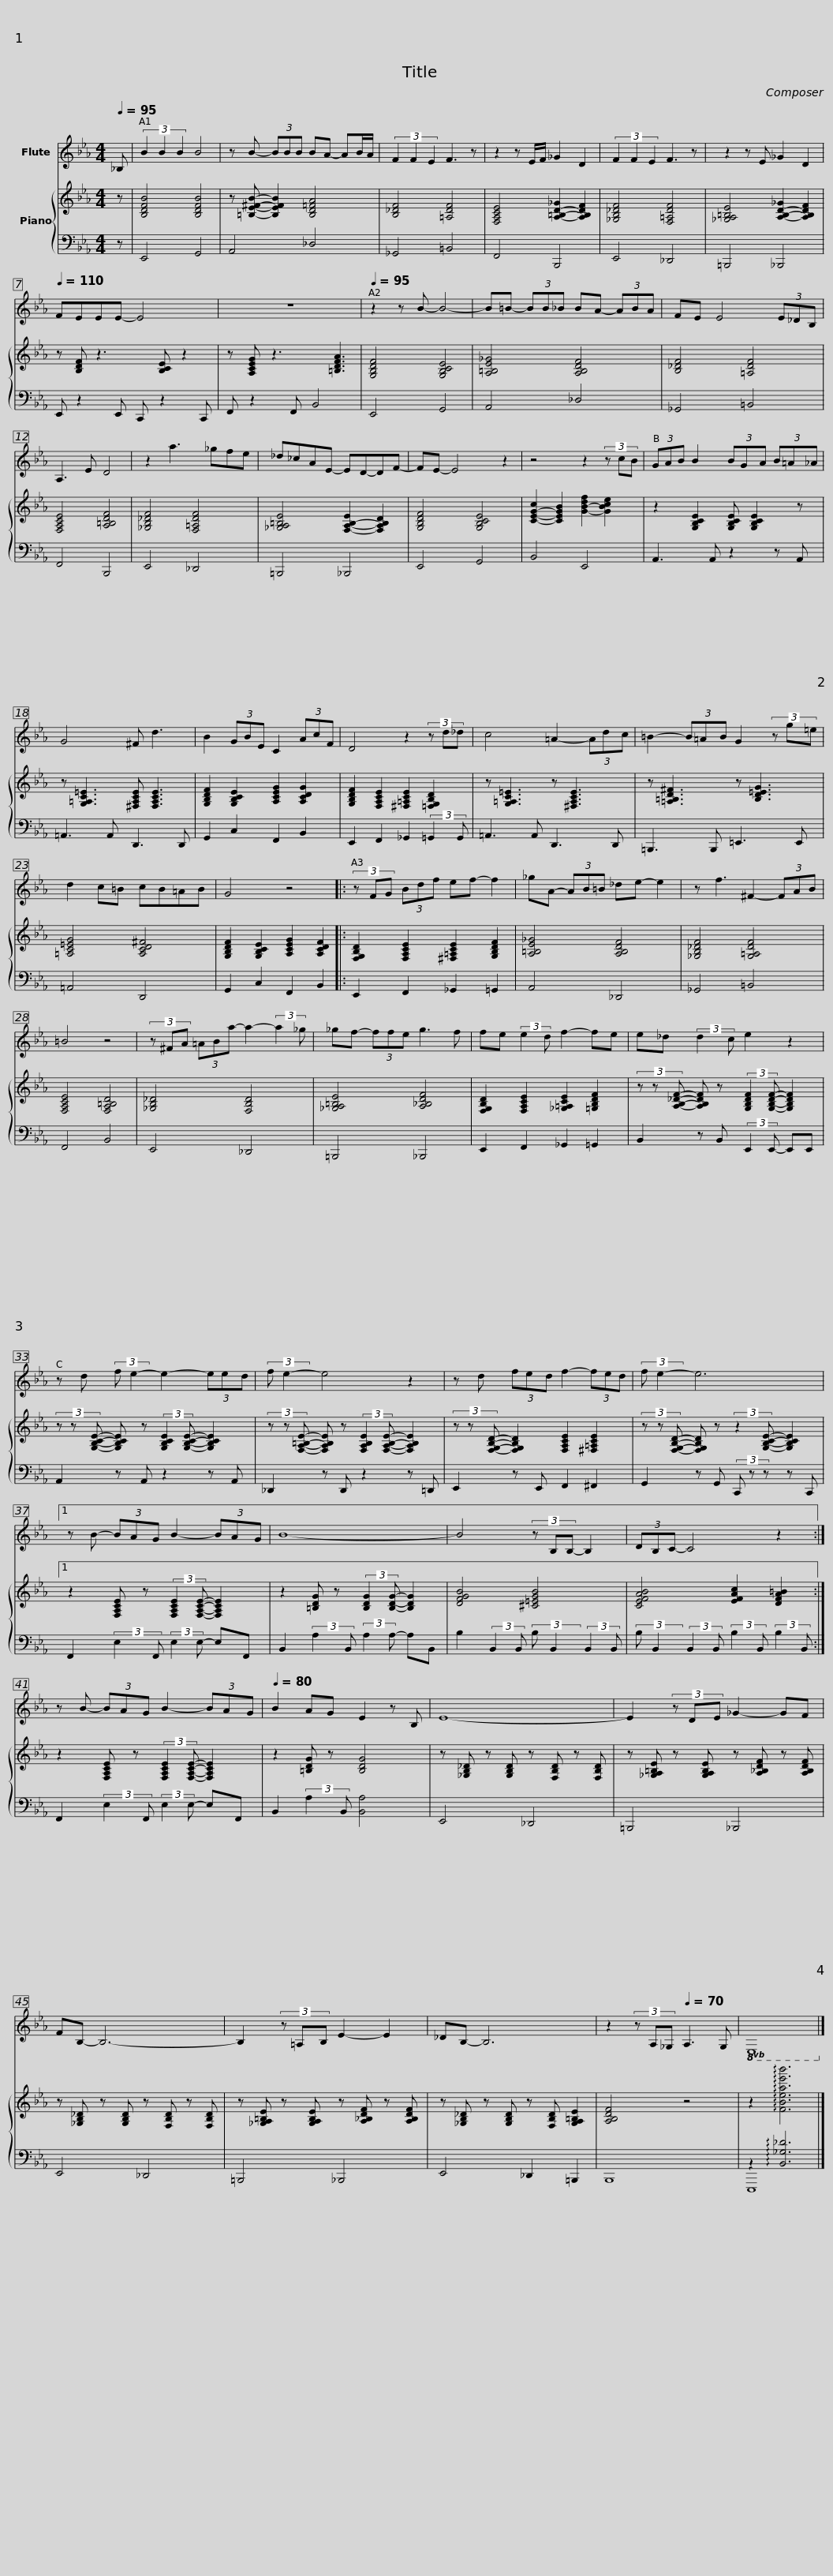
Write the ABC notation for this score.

X:1
%%score 1 { 2 | ( 3 4 ) }
L:1/8
Q:1/4=95
M:4/4
I:linebreak $
K:Eb
V:1 treble
V:2 treble
V:3 bass
V:4 bass
V:1
 _B, | (3B2 B2 B2 B4 | z B- (3BBB BA- AB/A/ | (3F2 F2 E2 F3 z | z2 z E/F/ _G2 D2 | %5
 (3F2 F2 E2 F3 z |$ z2 z E _G2 D2 |[Q:1/4=110] FEEE- E4 | z8 |[Q:1/4=95] z2 z B- B4- | %10
 B=B- (3BB_B BA- (3ABA |$ FE E4 (3E_DB, | A,3 E D4 | z2 a3 _gfe | _d_cAE- ED-DF- | %15
 FE- E4 z2 | z4 z2 (3z cB |$ (3GAB B2 (3BGA (3B=A_A | G4 ^F d3 | B2 (3GBE C2 (3AcF | %20
 D4 z2 (3z d_d | c4 =A2- (3Adc |$ =B2- (3B=AB G2 (3z g=e | d2 c=B cB=AB | G4 z4 |: %25
 (3z FG (3Bdf ef- f2 | _gA- (3AB=B _de- e2 |$ z f3 ^F2- (3FAB | =B4 z4 | (3z ^FA (3=ABa- a2- (3:2:2a2 _g | %30
 _gf- (3ffe g3 f | fe (3:2:2e2 d f2- fe |$ e_d (3:2:2d2 c e2 z2 | z d (3:2:2f e2- e2- (3eed | (3:2:2f e2- e4 z2 |$ %35
 z d (3fed f2- (3fed | (3:2:2f e2- e6 |1 z B- (3BAG B2- (3BAG |$ B8- | B4 (3z B,B,- B,2 | %40
 (3DB,C- C4 z2 :| z B- (3BAG B2- (3BAG |$[Q:1/4=80] B2 AG E2 z B, | E8- | E2 (3z DE _G2- GF | %45
 FB,- B,6- |$ B,2 (3z =A,B, E2- E2 | _DB,- B,6 | z2 (3z A,_G,[Q:1/4=70] A,3 G, |!8vb(! E,8!8vb)! |] %50
V:2
 z | [B,DFB]4 [B,DFB]4 | z [=B,E^FB]- [B,EFB]2 [B,D=FA]4 | [B,_DF]4 [=A,DF]4 | [F,A,CE]4 [A,-=B,-D-_G]2 [A,B,DF]2 | %5
 [_G,B,_DF]4 [F,=A,DF]4 |$ [_G,A,=B,E]4 [A,-B,-D-_G]2 [A,B,DF]2 | z [B,DF] z3 [B,CE] z2 | z [A,CEG] z3 [=B,DFA]3 | [G,B,DF]4 [G,B,CE]4 | %10
 [A,=B,E_G]4 [A,B,DF]4 |$ [B,_DF]4 [=A,DF]4 | [F,A,CE]4 [A,=B,DF]4 | [_G,B,_DF]4 [F,=A,DF]4 | [_G,A,=B,E]4 [F,-A,-B,-E]2 [F,A,B,D]2 | %15
 [G,B,DF]4 [G,B,CE]4 | [C-E-G-c]2 [CEGB]2 [G-B-df]2 [GBce]2 |$ z2 [G,B,CE]2 [G,B,CE] [G,B,CE]2 z | z [G,=A,C=E]3 [^F,A,CE] [F,A,CE]3 | [G,B,DF]2 [G,B,CE]2 [A,CEG]2 [A,CDG]2 | %20
 [G,B,DF]2 [F,A,CE]2 [^F,=A,CE]2 [=F,G,B,D]2 | z [G,=A,C=E]3 z [^F,A,CE]3 |$ z [=A,=B,D^F]3 z [B,D=EG]3 | [=A,C=EG]4 [A,CD^F]4 | [G,B,DF]2 [G,B,CE]2 [A,CEG]2 [A,CDF]2 |: %25
 [F,G,B,D]2 [F,A,CE]2 [^F,=A,CE]2 [G,B,DF]2 | [A,=B,E_G]4 [A,B,DF]4 |$ [_G,B,_DF]4 [G,=A,DF]4 | [F,A,CE]4 [F,A,=B,D]4 | [_G,B,_D]4 [F,B,D]4 | %30
 [_G,A,=B,E]4 [A,_B,DF]4 | [F,G,B,D]2 [F,A,CE]2 [_G,=A,CE]2 [=G,B,DF]2 |$ (3z z [A,B,_DF]- [A,B,DF] z (3:2:2[G,B,DF]2 [G,B,DF]- [G,B,DF]2 | (3z z [G,B,CE]- [G,B,CE] z (3:2:2[G,B,CE]2 [G,B,CE]- [G,B,CE]2 | (3z z [F,A,=B,E]- [F,A,B,E] z (3:2:2[F,A,B,E]2 [F,A,B,E]- [F,A,B,E]2 |$ %35
 (3z z [F,G,B,D]- [F,G,B,D]2 [F,A,CE]2 [^F,=A,CE]2 | (3z z [F,G,B,D]- [F,G,B,D] z (3:2:2z2 [G,B,CE]- [G,B,CE]2 |1 z2 [F,A,CE] z (3:2:2[F,A,CE]2 [F,A,CE]- [F,A,CE]2 |$ z2 [=B,DG] z (3:2:2[B,DG]2 [B,DG]- [B,DG]2 | [DFGB]4 [^C=EGB]4 | %40
 [CEFAB]4 [EFAc]2 [DFA=B]2 :| z2 [F,A,CE] z (3:2:2[F,A,CE]2 [F,A,CE]- [F,A,CE]2 |$ z2 [=B,DG] z [B,DG]4 | z [_G,B,_D] z [G,B,D] z [F,B,D] z [F,B,D] | z [_G,A,=B,E] z [G,A,B,E] z [A,_B,DF] z [A,B,DF] | %45
 z [_G,B,_D] z [G,B,D] z [F,B,D] z [F,B,D] |$ z [_G,A,=B,E] z [G,A,B,E] z [A,_B,DF] z [A,B,DF] | z [_G,B,_D] z [G,B,D] z [F,B,D] [G,A,=B,E]2 | [A,B,DF]4 z4 | z2 !arpeggio![FBeae'b']6 |] %50
V:3
 z | E,,4 G,,4 | A,,4 _D,4 | _G,,4 =B,,4 | F,,4 B,,,4 | %5
 E,,4 _D,,4 |$ =B,,,4 _B,,,4 | E,, z2 E,, C,, z2 C,, | F,, z2 F,, B,,4 | E,,4 G,,4 | %10
 A,,4 _D,4 |$ _G,,4 =B,,4 | F,,4 B,,,4 | E,,4 _D,,4 | =B,,,4 _B,,,4 | %15
 E,,4 G,,4 | B,,4 E,,4 |$ A,,3 A,, z2 z A,, | =A,,3 A,, D,,3 D,, | G,,2 C,2 F,,2 B,,2 | %20
 E,,2 F,,2 _G,,2 (3:2:2=G,,2 G,, | =A,,3 A,, D,,3 D,, |$ =B,,,3 B,,, =E,,3 E,, | =A,,4 D,,4 | G,,2 C,2 F,,2 B,,2 |: %25
 E,,2 F,,2 _G,,2 =G,,2 | A,,4 _D,,4 |$ _G,,4 =B,,4 | F,,4 B,,4 | E,,4 _D,,4 | %30
 =B,,,4 _B,,,4 | E,,2 F,,2 _G,,2 =G,,2 |$ B,,2 z B,, (3:2:2E,,2 E,,- E,,E,, | A,,2 z A,, z2 z A,, | _D,,2 z D,, z2 z =D,, |$ %35
 E,,2 z E,, F,,2 ^F,,2 | G,,2 z G,, (3C,, z z z C,, |1 F,,2 (3:2:2E,2 F,, (3:2:2E,2 E,- E,F,, |$ B,,2 (3:2:2A,2 B,, (3:2:2A,2 A,- A,B,, | B,2 (3:2:2B,,2 B,, (3:2:2B, B,,2 (3:2:2B,,2 B,, | %40
 (3:2:2B, B,,2 (3:2:2B,,2 B,, (3:2:2B,2 B,, (3:2:2B,2 B,, :| F,,2 (3:2:2E,2 F,, (3:2:2E,2 E,- E,F,, |$ B,,2 (3:2:2A,2 B,, [B,,A,]4 | E,,4 _D,,4 | =B,,,4 _B,,,4 | %45
 E,,4 _D,,4 |$ =B,,,4 _B,,,4 | E,,4 _D,,2 =B,,,2 | B,,,8 | z2 !arpeggio![B,,_G,_D]6 |] %50
V:4
 x | x8 | x8 | x8 | x8 | %5
 x8 |$ x8 | x8 | x8 | x8 | %10
 x8 |$ x8 | x8 | x8 | x8 | %15
 x8 | x8 |$ x8 | x8 | x8 | %20
 x8 | x8 |$ x8 | x8 | x8 |: %25
 x8 | x8 |$ x8 | x8 | x8 | %30
 x8 | x8 |$ x8 | x8 | x8 |$ %35
 x8 | x8 |1 x8 |$ x8 | x8 | %40
 x8 :| x8 |$ x8 | x8 | x8 | %45
 x8 |$ x8 | x8 | x8 | E,,,8 |] %50
